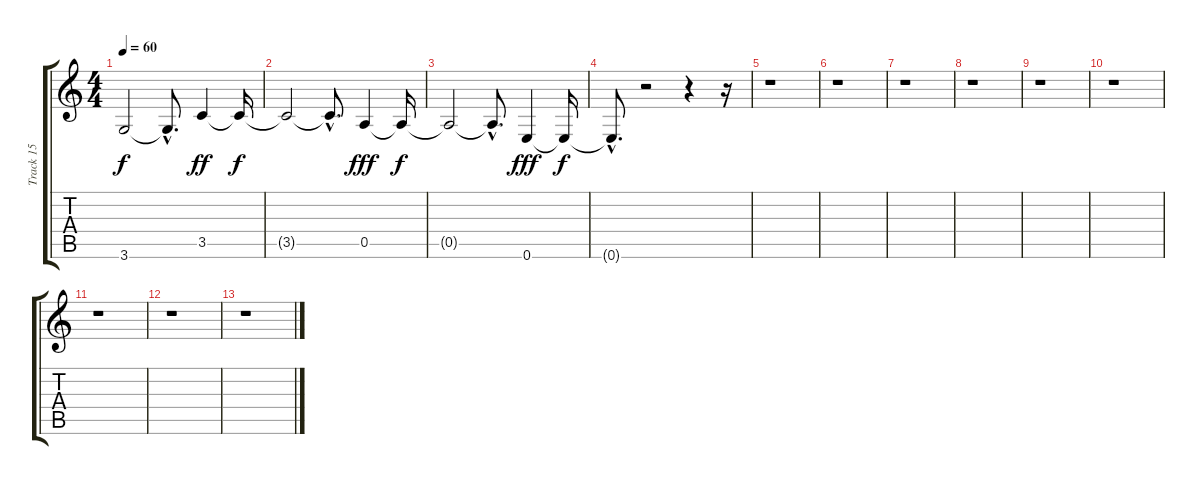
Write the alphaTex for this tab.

\track ("Track 15" "Track 15") {instrument guitarharmonics}
\staff {score tabs}
\tuning (E4 B3 G3 D3 A2 E2) {hide}
\ts (4 4)
\tempo 60
\clef g2
\ks c
3.6{t}.2{dy f} 3.6{hac t}.8{d} 3.5.4{dy ff} 3.5{t}.16{dy f} |
3.5{t}.2 3.5{hac t}.8{d} 0.5.4{dy fff} 0.5{t}.16{dy f} |
0.5{t}.2 0.5{hac t}.8{d} 0.6.4{dy fff} 0.6{t}.16{dy f} |
0.6{hac t}.8{d} r.2 r.4 r.16 |
r.1 |
r.1 |
r.1 |
r.1 |
r.1 |
r.1 |
r.1 |
r.1 |
r.1
